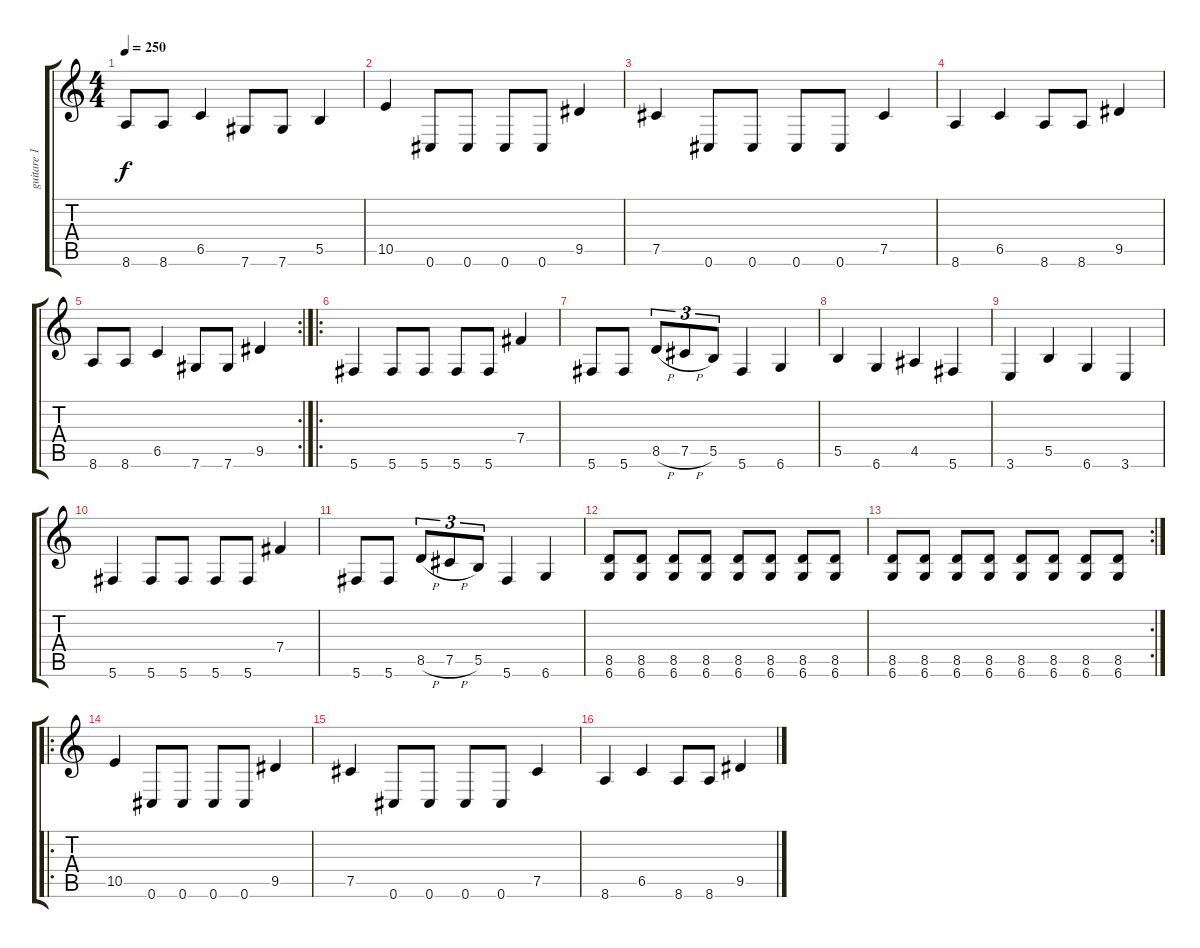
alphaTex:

\track ("guitare 1" "guitare 1") {instrument distortionguitar}
\staff {score tabs}
\tuning (Db4 Ab3 E3 B2 Gb2 Db2) {hide}
\ts (4 4)
\tempo 250
\clef g2
\ks c
8.6.8{dy f} 8.6.8 6.5.4 7.6.8 7.6.8 5.5.4 |
10.5.4 0.6.8 0.6.8 0.6.8 0.6.8 9.5.4 |
7.5.4 0.6.8 0.6.8 0.6.8 0.6.8 7.5.4 |
8.6.4 6.5.4 8.6.8 8.6.8 9.5.4 |
\rc 2
8.6.8 8.6.8 6.5.4 7.6.8 7.6.8 9.5.4 |
\ro
5.6.4 5.6.8 5.6.8 5.6.8 5.6.8 7.4.4 |
5.6.8 5.6.8 8.5{h}.8{tu (3 2)} 7.5{h}.8{tu (3 2)} 5.5.8{tu (3 2)} 5.6.4 6.6.4 |
5.5.4 6.6.4 4.5.4 5.6.4 |
3.6.4 5.5.4 6.6.4 3.6.4 |
5.6.4 5.6.8 5.6.8 5.6.8 5.6.8 7.4.4 |
5.6.8 5.6.8 8.5{h}.8{tu (3 2)} 7.5{h}.8{tu (3 2)} 5.5.8{tu (3 2)} 5.6.4 6.6.4 |
(8.5 6.6).8 (8.5 6.6).8 (8.5 6.6).8 (8.5 6.6).8 (8.5 6.6).8 (8.5 6.6).8 (8.5 6.6).8 (8.5 6.6).8 |
\rc 2
(8.5 6.6).8 (8.5 6.6).8 (8.5 6.6).8 (8.5 6.6).8 (8.5 6.6).8 (8.5 6.6).8 (8.5 6.6).8 (8.5 6.6).8 |
\ro
10.5.4 0.6.8 0.6.8 0.6.8 0.6.8 9.5.4 |
7.5.4 0.6.8 0.6.8 0.6.8 0.6.8 7.5.4 |
8.6.4 6.5.4 8.6.8 8.6.8 9.5.4
